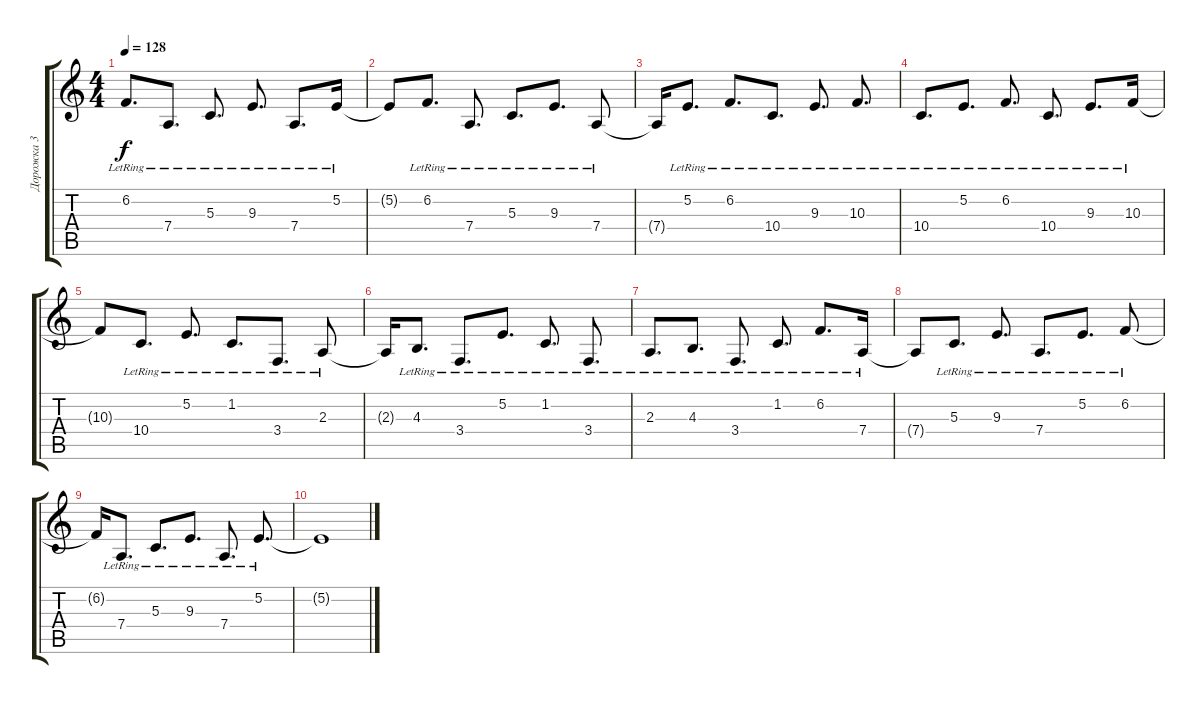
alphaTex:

\track ("Дорожка 3" "Дорожка 3") {instrument brightacousticpiano}
\staff {score tabs}
\tuning (E4 B3 G3 D3 A2 E2) {hide}
\ts (4 4)
\tempo 128
\clef g2
\ks c
6.2{lr}.8{d dy f} 7.4{lr}.8{d} 5.3{lr}.8{d} 9.3{lr}.8{d} 7.4{lr}.8{d} 5.2{lr}.16 |
5.2{t}.8 6.2{lr}.8{d} 7.4{lr}.8{d} 5.3{lr}.8{d} 9.3{lr}.8{d} 7.4{lr}.8 |
7.4{t}.16 5.2{lr}.8{d} 6.2{lr}.8{d} 10.4{lr}.8{d} 9.3{lr}.8{d} 10.3{lr}.8{d} |
10.4{lr}.8{d} 5.2{lr}.8{d} 6.2{lr}.8{d} 10.4{lr}.8{d} 9.3{lr}.8{d} 10.3{lr}.16 |
10.3{t}.8 10.4{lr}.8{d} 5.2{lr}.8{d} 1.2{lr}.8{d} 3.4{lr}.8{d} 2.3{lr}.8 |
2.3{t}.16 4.3{lr}.8{d} 3.4{lr}.8{d} 5.2{lr}.8{d} 1.2{lr}.8{d} 3.4{lr}.8{d} |
2.3{lr}.8{d} 4.3{lr}.8{d} 3.4{lr}.8{d} 1.2{lr}.8{d} 6.2{lr}.8{d} 7.4{lr}.16 |
7.4{t}.8 5.3{lr}.8{d} 9.3{lr}.8{d} 7.4{lr}.8{d} 5.2{lr}.8{d} 6.2{lr}.8 |
6.2{t}.16 7.4{lr}.8{d} 5.3{lr}.8{d} 9.3{lr}.8{d} 7.4{lr}.8{d} 5.2{lr}.8{d} |
5.2{t}.1
